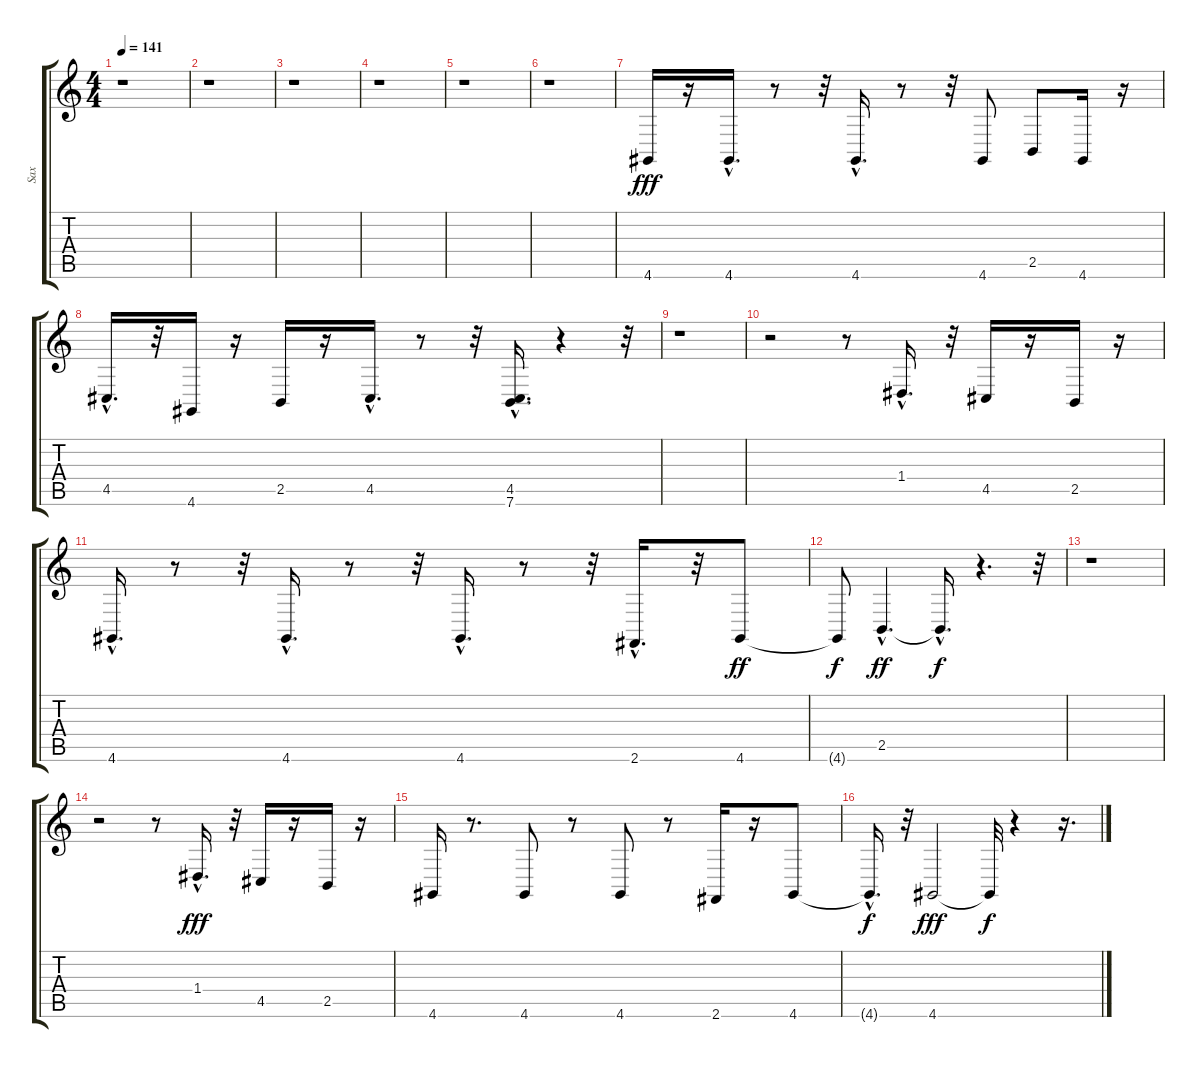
\track ("Sax" "Sax") {instrument baritonesax}
\staff {score tabs}
\tuning (E4 B3 G3 D3 A2 E2) {hide}
\ts (4 4)
\tempo 141
\clef g2
\ks c
r.1{dy fff} |
r.1 |
r.1 |
r.1 |
r.1 |
r.1 |
4.6.16 r.16 4.6{hac}.16{d} r.8 r.32 4.6{hac}.16{d} r.8 r.32 4.6.8 2.5.8 4.6.16 r.16 |
4.5{hac}.16{d} r.32 4.6.16 r.16 2.5.16 r.16 4.5{hac}.16{d} r.8 r.32 (4.5 7.6{hac}).16{d} r.4 r.32 |
r.1 |
r.2 r.8 1.4{hac}.16{d} r.32 4.5.16 r.16 2.5.16 r.16 |
4.6{hac}.16{d} r.8 r.32 4.6{hac}.16{d} r.8 r.32 4.6{hac}.16{d} r.8 r.32 2.6{hac}.16{d} r.32 4.6.8{dy ff} |
4.6{t}.8{dy f} 2.5{hac}.4{d dy ff} 2.5{hac t}.16{d dy f} r.4{d} r.32 |
r.1 |
r.2 r.8 1.4{hac}.16{d dy fff} r.32 4.5.16 r.16 2.5.16 r.16 |
4.6.16 r.8{d} 4.6.8 r.8 4.6.8 r.8 2.6.16 r.16 4.6.8 |
4.6{hac t}.16{d dy f} r.32 4.6.2{dy fff} 4.6{t}.32{dy f} r.4 r.16{d}
